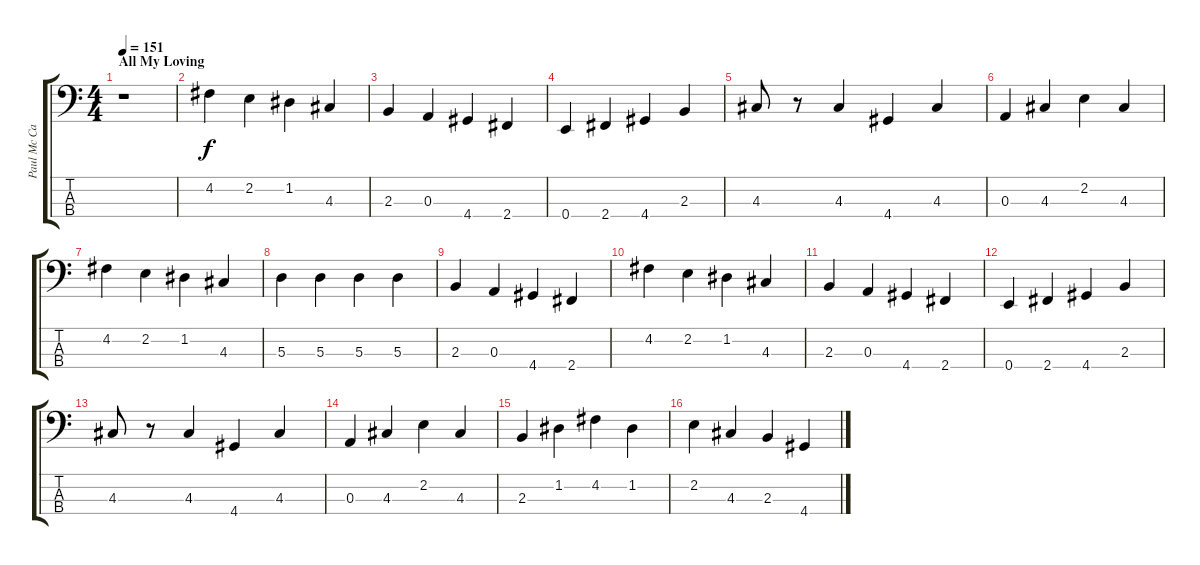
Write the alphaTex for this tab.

\track ("Paul Mc Cartney" "Paul Mc Ca") {instrument electricbassfinger}
\staff {score tabs}
\tuning (G2 D2 A1 E1) {hide}
\ts (4 4)
\section ("" "All My Loving")
\tempo 151
\clef f4
\ks c
r.1{dy f instrument electricbassfinger} |
4.2.4 2.2.4 1.2.4 4.3.4 |
2.3.4 0.3.4 4.4.4 2.4.4 |
0.4.4 2.4.4 4.4.4 2.3.4 |
4.3.8 r.8 4.3.4 4.4.4 4.3.4 |
0.3.4 4.3.4 2.2.4 4.3.4 |
4.2.4 2.2.4 1.2.4 4.3.4 |
5.3.4 5.3.4 5.3.4 5.3.4 |
2.3.4 0.3.4 4.4.4 2.4.4 |
4.2.4 2.2.4 1.2.4 4.3.4 |
2.3.4 0.3.4 4.4.4 2.4.4 |
0.4.4 2.4.4 4.4.4 2.3.4 |
4.3.8 r.8 4.3.4 4.4.4 4.3.4 |
0.3.4 4.3.4 2.2.4 4.3.4 |
2.3.4 1.2.4 4.2.4 1.2.4 |
2.2.4 4.3.4 2.3.4 4.4.4
